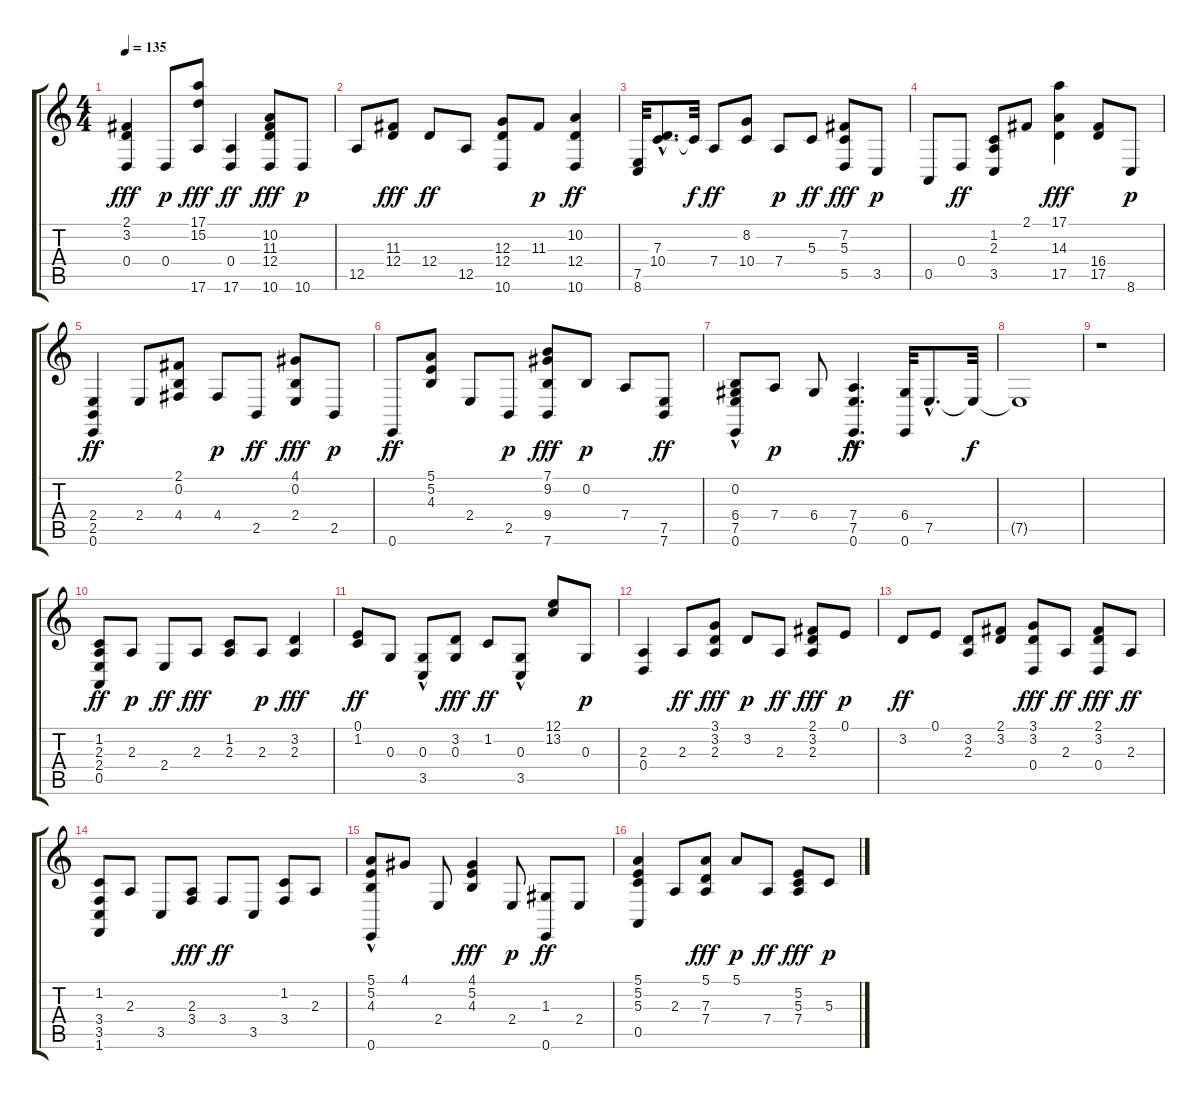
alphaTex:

\track "" {instrument acousticgrandpiano}
\staff {score tabs}
\tuning (E4 B3 G3 D3 A2 E2) {hide}
\ts (4 4)
\tempo 135
\clef g2
\ks c
(2.1 3.2 0.4).4{dy fff} 0.4.8{dy p} (17.1 15.2 17.6).8{dy fff} (0.4 17.6).4{dy ff} (10.2 11.3 12.4 10.6).8{dy fff} 10.6.8{dy p} |
12.5.8 (11.3 12.4).8{dy fff} 12.4.8{dy ff} 12.5.8 (12.3 12.4 10.6).8 11.3.8{dy p} (10.2 12.4 10.6).4{dy ff} |
(7.5 8.6).32 (7.3{hac} 10.4{hac}).8{d} 10.4{t}.32{dy f} 7.4.8{dy ff} (8.2 10.4).8 7.4.8{dy p} 5.3.8{dy ff} (7.2 5.3 5.5).8{dy fff} 3.5.8{dy p} |
0.5.8 0.4.8{dy ff} (1.2 2.3 3.5).8 2.1.8 (17.1 14.3 17.5).4{dy fff} (16.4 17.5).8 8.6.8{dy p} |
(2.4 2.5 0.6).4{dy ff} 2.4.8 (2.1 0.2 4.4).8 4.4.8{dy p} 2.5.8{dy ff} (4.1 0.2 2.4).8{dy fff} 2.5.8{dy p} |
0.6.8{dy ff} (5.1 5.2 4.3).8 2.4.8 2.5.8{dy p} (7.1 9.2 9.4 7.6).8{dy fff} 0.2.8{dy p} 7.4.8 (7.5 7.6).8{dy ff} |
(0.2 6.4 7.5{hac} 0.6{hac}).8 7.4.8{dy p} 6.4.8 (7.4{hac} 7.5{hac} 0.6{hac}).4{d dy ff} (6.4 0.6).32 7.5{hac}.8{d} 7.5{t}.32{dy f} |
7.5{t}.1 |
r.1 |
(1.2 2.3 2.4 0.5).8{dy ff} 2.3.8{dy p} 2.4.8{dy ff} 2.3.8{dy fff} (1.2 2.3).8 2.3.8{dy p} (3.2 2.3).4{dy fff} |
(0.1 1.2).8{dy ff} 0.3.8 (0.3 3.5{hac}).8 (3.2 0.3).8{dy fff} 1.2.8{dy ff} (0.3 3.5{hac}).8 (12.1 13.2).8 0.3.8{dy p} |
(2.3 0.4).4 2.3.8{dy ff} (3.1 3.2 2.3).8{dy fff} 3.2.8{dy p} 2.3.8{dy ff} (2.1 3.2 2.3).8{dy fff} 0.1.8{dy p} |
3.2.8{dy ff} 0.1.8 (3.2 2.3).8 (2.1 3.2).8 (3.1 3.2 0.4).8{dy fff} 2.3.8{dy ff} (2.1 3.2 0.4).8{dy fff} 2.3.8{dy ff} |
(1.2 3.4 3.5 1.6).8 2.3.8 3.5.8 (2.3 3.4).8{dy fff} 3.4.8{dy ff} 3.5.8 (1.2 3.4).8 2.3.8 |
(5.1 5.2 4.3 0.6{hac}).8 4.1.8 2.4.8 (4.1 5.2 4.3).4{dy fff} 2.4.8{dy p} (1.3 0.6).8{dy ff} 2.4.8 |
(5.1 5.2 5.3 0.5).4 2.3.8 (5.1 7.3 7.4).8{dy fff} 5.1.8{dy p} 7.4.8{dy ff} (5.2 5.3 7.4).8{dy fff} 5.3.8{dy p}
